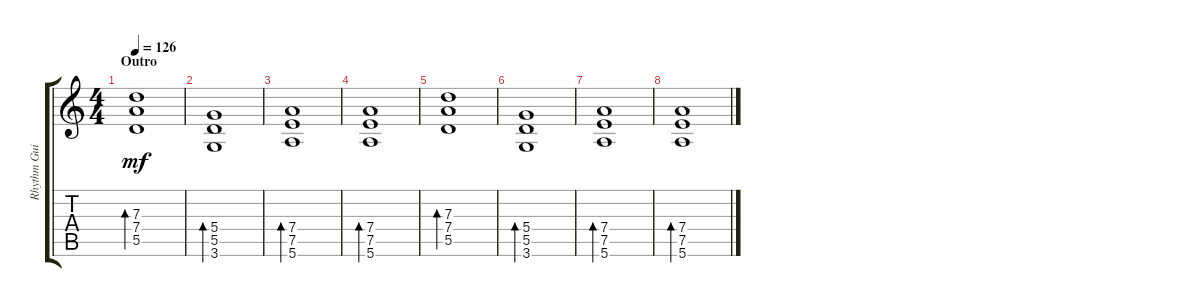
\track ("Rhythm Guitar" "Rhythm Gui") {instrument overdrivenguitar}
\staff {score tabs}
\tuning (E4 B3 G3 D3 A2 E2) {hide}
\ts (4 4)
\section ("" "Outro")
\tempo 126
\clef g2
\ks c
(7.3 7.4 5.5).1{bd 30 dy mf} |
(5.4 5.5 3.6).1{bd 30} |
(7.4 7.5 5.6).1{bd 30} |
(7.4 7.5 5.6).1{bd 30} |
(7.3 7.4 5.5).1{bd 30} |
(5.4 5.5 3.6).1{bd 30} |
(7.4 7.5 5.6).1{bd 30} |
(7.4 7.5 5.6).1{bd 30}
